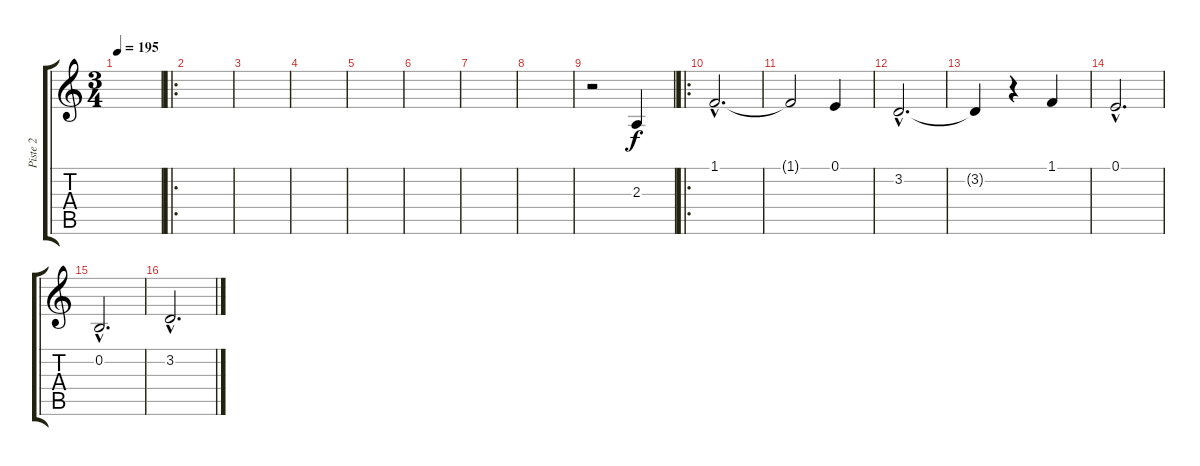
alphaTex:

\track ("Piste 2" "Piste 2") {instrument tangoaccordion}
\staff {score tabs}
\tuning (E4 B3 G3 D3 A2 E2) {hide}
\ts (3 4)
\tempo 195
\clef g2
\ks c
|
\ro
|
|
|
|
|
|
|
r.2 2.3.4 |
\ro
1.1{hac}.2{d} |
1.1{t}.2 0.1.4 |
3.2{hac}.2{d} |
3.2{t}.4 r.4 1.1.4 |
0.1{hac}.2{d} |
0.2{hac}.2{d} |
3.2{hac}.2{d}
